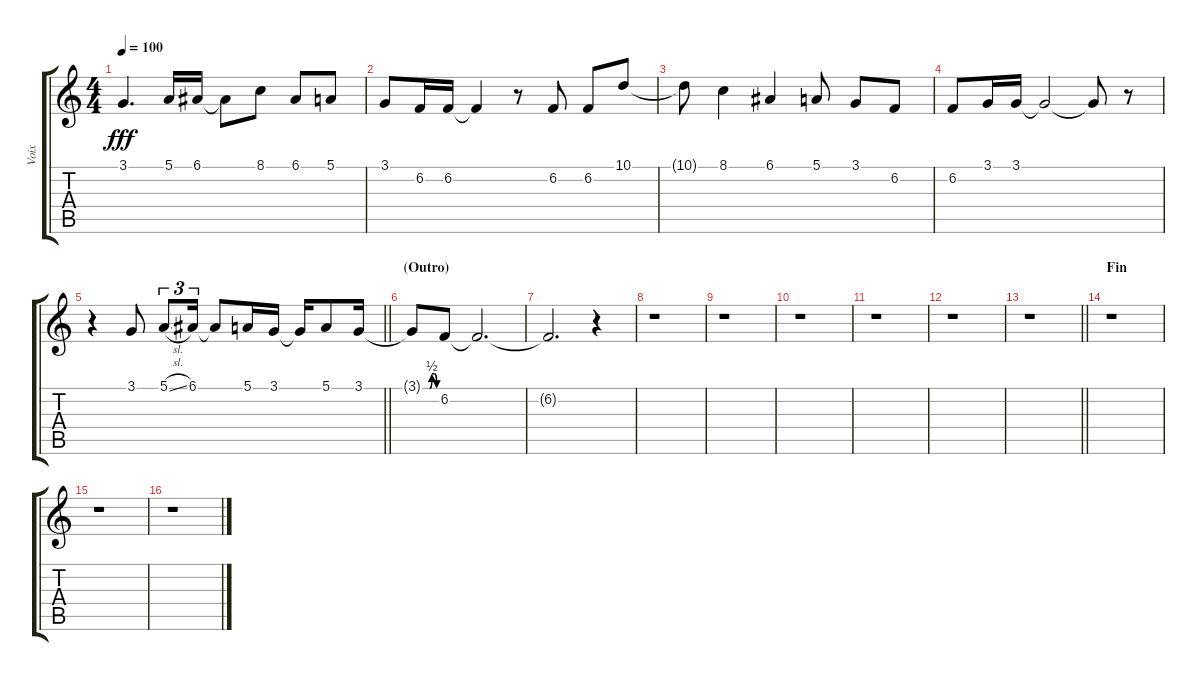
\track ("Voix" "Voix") {instrument voiceoohs}
\staff {score tabs}
\tuning (E4 B3 G3 D3 A2 E2) {hide}
\ts (4 4)
\tempo 100
\clef g2
\ks c
3.1.4{d dy fff} 5.1.16 6.1.16 6.1{t}.8 8.1.8 6.1.8 5.1.8 |
3.1.8 6.2.16 6.2.16 6.2{t}.4 r.8 6.2.8 6.2.8 10.1.8 |
10.1{t}.8 8.1.4 6.1.4 5.1.8 3.1.8 6.2.8 |
6.2.8 3.1.16 3.1.16 3.1{t}.2 3.1{t}.8 r.8 |
\barLineRight lightlight
r.4 3.1.8 5.1{sl}.8{tu (3 2)} 6.1.16{tu (3 2)} 6.1{t}.8 5.1.16 3.1.16 3.1{t}.16 5.1.8 3.1.16 |
\section ("" "(Outro)")
3.1{be (custom 0 0 30 0 40 2 50 2 60 0) t}.8 6.2.8 6.2{t}.2{d} |
6.2{t}.2{d} r.4 |
r.1 |
r.1 |
r.1 |
r.1 |
r.1 |
\barLineRight lightlight
r.1 |
\section ("" "Fin")
r.1 |
r.1 |
r.1
